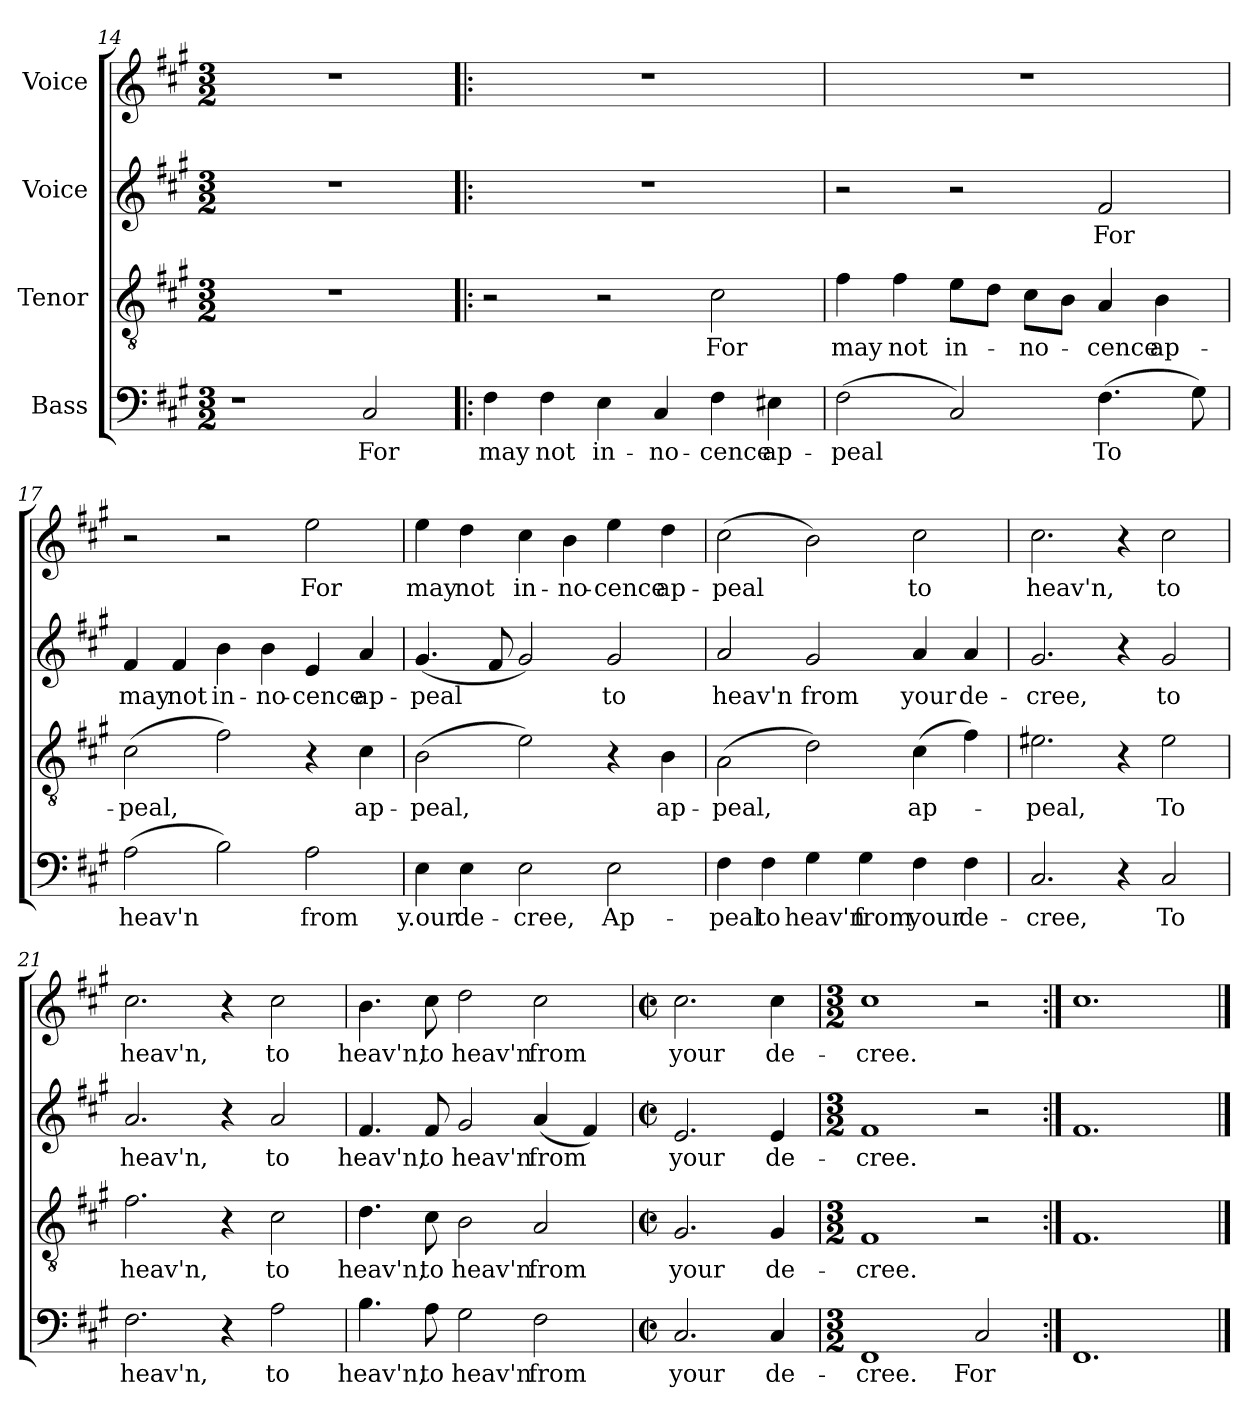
**kern	**text	**kern	**text	**kern	**text	**kern	**text
*part4	*part4	*part3	*part3	*part2	*part2	*part1	*part1
*staff4	*staff4	*staff3	*staff3	*staff2	*staff2	*staff1	*staff1
*I"Bass	*	*I"Tenor	*	*I"Voice	*	*I"Voice	*
*clefF4	*	*clefGv2	*	*clefG2	*	*clefG2	*
*k[f#c#g#]	*	*k[f#c#g#]	*	*k[f#c#g#]	*	*k[f#c#g#]	*
*M3/2	*	*M3/2	*	*M3/2	*	*M3/2	*
=14	=14	=14	=14	=14	=14	=14	=14
1r	.	1.r	.	1.r	.	1.r	.
2C#/	For	.	.	.	.	.	.
=15!|:	=15!|:	=15!|:	=15!|:	=15!|:	=15!|:	=15!|:	=15!|:
4F#\	may	2r	.	1.r	.	1.r	.
4F#\	not	.	.	.	.	.	.
4E\	in-	2r	.	.	.	.	.
4C#/	-no-	.	.	.	.	.	.
4F#\	-cence	2c#\	For	.	.	.	.
4E#X\	ap-	.	.	.	.	.	.
!!LO:LB:g=z
=16	=16	=16	=16	=16	=16	=16	=16
(2F#\	-peal	4f#\	may	2r	.	1.r	.
.	.	4f#\	not	.	.	.	.
2C#/)	.	8e\L	in-	2r	.	.	.
.	.	8d\J	.	.	.	.	.
.	.	8c#\L	-no-	.	.	.	.
.	.	8B\J	.	.	.	.	.
(4.F#\	To	4A/	-cence	2f#/	For	.	.
.	.	4B\	ap-	.	.	.	.
8G#\)	.	.	.	.	.	.	.
=17	=17	=17	=17	=17	=17	=17	=17
(2A\	heav'n	(2c#\	-peal,	4f#/	may	2r	.
.	.	.	.	4f#/	not	.	.
2B\)	.	2f#\)	.	4b\	in-	2r	.
.	.	.	.	4b\	-no-	.	.
2A\	from	4r	.	4e/	-cence	2ee\	For
.	.	4c#\	ap-	4a/	ap-	.	.
=18	=18	=18	=18	=18	=18	=18	=18
4E\	y.our	(2B\	-peal,	(4.g#/	-peal	4ee\	may
4E\	de-	.	.	.	.	4dd\	not
.	.	.	.	8f#/	.	.	.
2E\	-cree,	2e\)	.	2g#/)	.	4cc#\	in-
.	.	.	.	.	.	4b\	-no-
2E\	Ap-	4r	.	2g#/	to	4ee\	-cence
.	.	4B\	ap-	.	.	4dd\	ap-
=19	=19	=19	=19	=19	=19	=19	=19
4F#\	-peal	(2A\	-peal,	2a/	heav'n	(2cc#\	-peal
4F#\	to	.	.	.	.	.	.
4G#\	heav'n	2d\)	.	2g#/	from	2b\)	.
4G#\	from	.	.	.	.	.	.
4F#\	your	(4c#\	ap-	4a/	your	2cc#\	to
4F#\	de-	4f#\)	.	4a/	de-	.	.
=20	=20	=20	=20	=20	=20	=20	=20
2.C#/	-cree,	2.e#X\	-peal,	2.g#/	-cree,	2.cc#\	heav'n,
4r	.	4r	.	4r	.	4r	.
2C#/	To	2e#\	To	2g#/	to	2cc#\	to
!!LO:LB:g=z
=21	=21	=21	=21	=21	=21	=21	=21
2.F#\	heav'n,	2.f#\	heav'n,	2.a/	heav'n,	2.cc#\	heav'n,
4r	.	4r	.	4r	.	4r	.
2A\	to	2c#\	to	2a/	to	2cc#\	to
=22	=22	=22	=22	=22	=22	=22	=22
4.B\	heav'n,	4.d\	heav'n,	4.f#/	heav'n,	4.b\	heav'n,
8A\	to	8c#\	to	8f#/	to	8cc#\	to
2G#\	heav'n	2B\	heav'n	2g#/	heav'n	2dd\	heav'n
2F#\	from	2A/	from	(4a/	from	2cc#\	from
.	.	.	.	4f#/)	.	.	.
=23	=23	=23	=23	=23	=23	=23	=23
*M2/2	*	*M2/2	*	*M2/2	*	*M2/2	*
*met(c|)	*	*met(c|)	*	*met(c|)	*	*met(c|)	*
2.C#/	your	2.G#/	your	2.e/	your	2.cc#\	your
4C#/	de-	4G#/	de-	4e/	de-	4cc#\	de-
=24	=24	=24	=24	=24	=24	=24	=24
*M3/2	*	*M3/2	*	*M3/2	*	*M3/2	*
1FF#	-cree.	1F#	-cree.	1f#	-cree.	1cc#	-cree.
2C#/	For	2r	.	2r	.	2r	.
=25:|!	=25:|!	=25:|!	=25:|!	=25:|!	=25:|!	=25:|!	=25:|!
1.FF#	.	1.F#	.	1.f#	.	1.cc#	.
==	==	==	==	==	==	==	==
*-	*-	*-	*-	*-	*-	*-	*-
